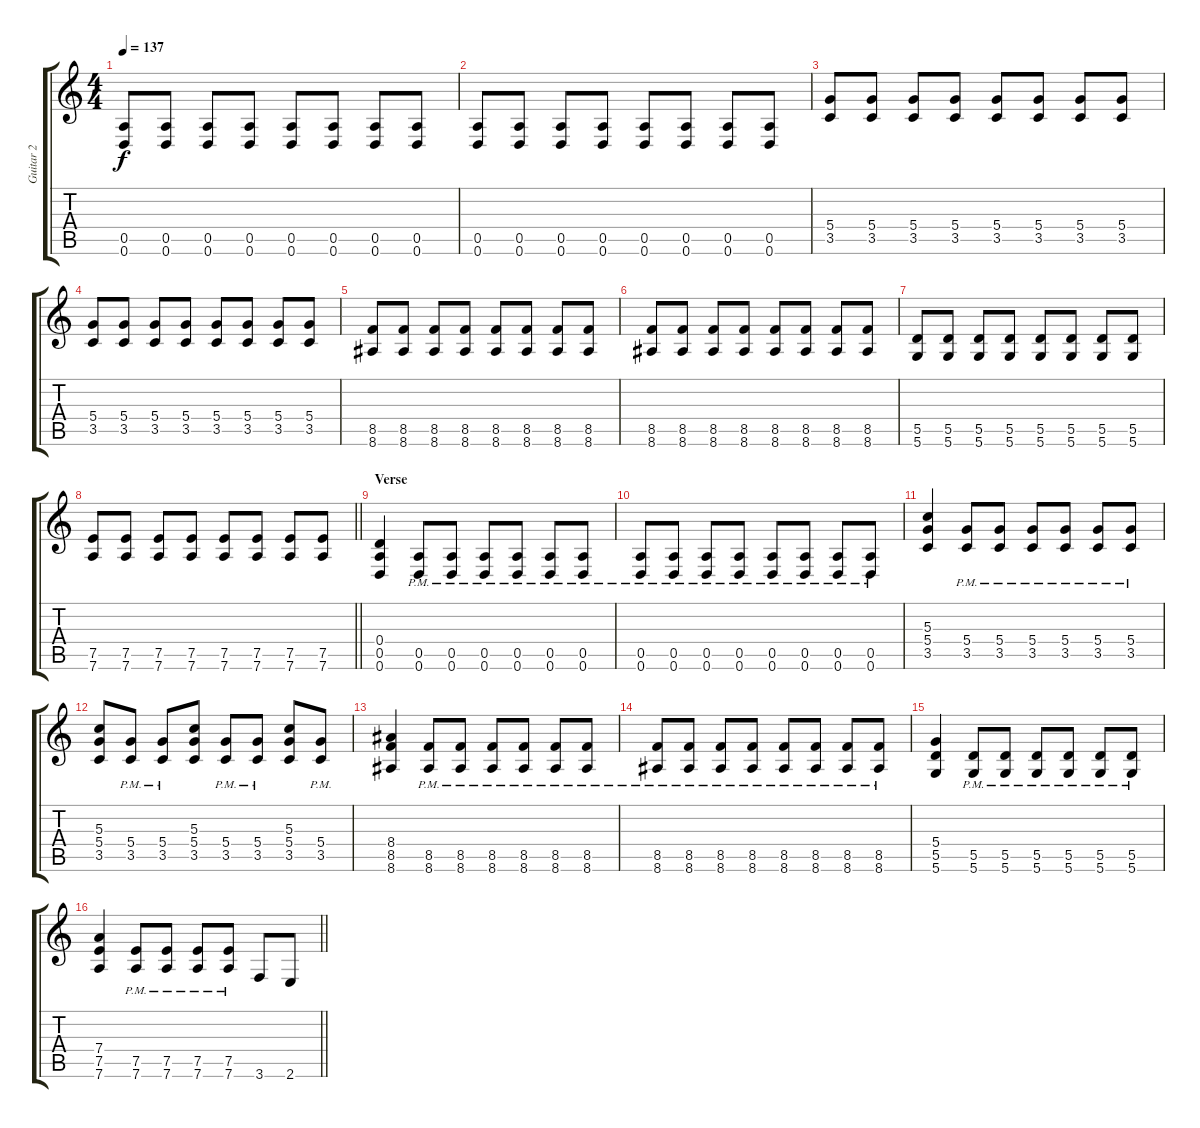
\track ("Guitar 2" "Guitar 2") {instrument overdrivenguitar}
\staff {score tabs}
\tuning (E4 B3 G3 D3 A2 D2) {hide}
\ts (4 4)
\section ("" "")
\tempo 137
\clef g2
\ks c
(0.5 0.6).8{dy f} (0.5 0.6).8 (0.5 0.6).8 (0.5 0.6).8 (0.5 0.6).8 (0.5 0.6).8 (0.5 0.6).8 (0.5 0.6).8 |
(0.5 0.6).8 (0.5 0.6).8 (0.5 0.6).8 (0.5 0.6).8 (0.5 0.6).8 (0.5 0.6).8 (0.5 0.6).8 (0.5 0.6).8 |
(5.4 3.5).8 (5.4 3.5).8 (5.4 3.5).8 (5.4 3.5).8 (5.4 3.5).8 (5.4 3.5).8 (5.4 3.5).8 (5.4 3.5).8 |
(5.4 3.5).8 (5.4 3.5).8 (5.4 3.5).8 (5.4 3.5).8 (5.4 3.5).8 (5.4 3.5).8 (5.4 3.5).8 (5.4 3.5).8 |
(8.5 8.6).8 (8.5 8.6).8 (8.5 8.6).8 (8.5 8.6).8 (8.5 8.6).8 (8.5 8.6).8 (8.5 8.6).8 (8.5 8.6).8 |
(8.5 8.6).8 (8.5 8.6).8 (8.5 8.6).8 (8.5 8.6).8 (8.5 8.6).8 (8.5 8.6).8 (8.5 8.6).8 (8.5 8.6).8 |
(5.5 5.6).8 (5.5 5.6).8 (5.5 5.6).8 (5.5 5.6).8 (5.5 5.6).8 (5.5 5.6).8 (5.5 5.6).8 (5.5 5.6).8 |
\barLineRight lightlight
(7.5 7.6).8 (7.5 7.6).8 (7.5 7.6).8 (7.5 7.6).8 (7.5 7.6).8 (7.5 7.6).8 (7.5 7.6).8 (7.5 7.6).8 |
\section ("" "Verse")
(0.4 0.5 0.6).4 (0.5{pm} 0.6{pm}).8 (0.5{pm} 0.6{pm}).8 (0.5{pm} 0.6{pm}).8 (0.5{pm} 0.6{pm}).8 (0.5{pm} 0.6{pm}).8 (0.5{pm} 0.6{pm}).8 |
(0.5{pm} 0.6{pm}).8 (0.5{pm} 0.6{pm}).8 (0.5{pm} 0.6{pm}).8 (0.5{pm} 0.6{pm}).8 (0.5{pm} 0.6{pm}).8 (0.5{pm} 0.6{pm}).8 (0.5{pm} 0.6{pm}).8 (0.5{pm} 0.6{pm}).8 |
(5.3 5.4 3.5).4 (5.4{pm} 3.5{pm}).8 (5.4{pm} 3.5{pm}).8 (5.4{pm} 3.5{pm}).8 (5.4{pm} 3.5{pm}).8 (5.4{pm} 3.5{pm}).8 (5.4{pm} 3.5{pm}).8 |
(5.3 5.4 3.5).8 (5.4{pm} 3.5{pm}).8 (5.4{pm} 3.5{pm}).8 (5.3 5.4 3.5).8 (5.4{pm} 3.5{pm}).8 (5.4{pm} 3.5{pm}).8 (5.3 5.4 3.5).8 (5.4{pm} 3.5{pm}).8 |
(8.4 8.5 8.6).4 (8.5{pm} 8.6{pm}).8 (8.5{pm} 8.6{pm}).8 (8.5{pm} 8.6{pm}).8 (8.5{pm} 8.6{pm}).8 (8.5{pm} 8.6{pm}).8 (8.5{pm} 8.6{pm}).8 |
(8.5{pm} 8.6{pm}).8 (8.5{pm} 8.6{pm}).8 (8.5{pm} 8.6{pm}).8 (8.5{pm} 8.6{pm}).8 (8.5{pm} 8.6{pm}).8 (8.5{pm} 8.6{pm}).8 (8.5{pm} 8.6{pm}).8 (8.5{pm} 8.6{pm}).8 |
(5.4 5.5 5.6).4 (5.5{pm} 5.6{pm}).8 (5.5{pm} 5.6{pm}).8 (5.5{pm} 5.6{pm}).8 (5.5{pm} 5.6{pm}).8 (5.5{pm} 5.6{pm}).8 (5.5{pm} 5.6{pm}).8 |
\barLineRight lightlight
(7.4 7.5 7.6).4 (7.5{pm} 7.6{pm}).8 (7.5{pm} 7.6{pm}).8 (7.5{pm} 7.6{pm}).8 (7.5{pm} 7.6{pm}).8 3.6.8 2.6.8
